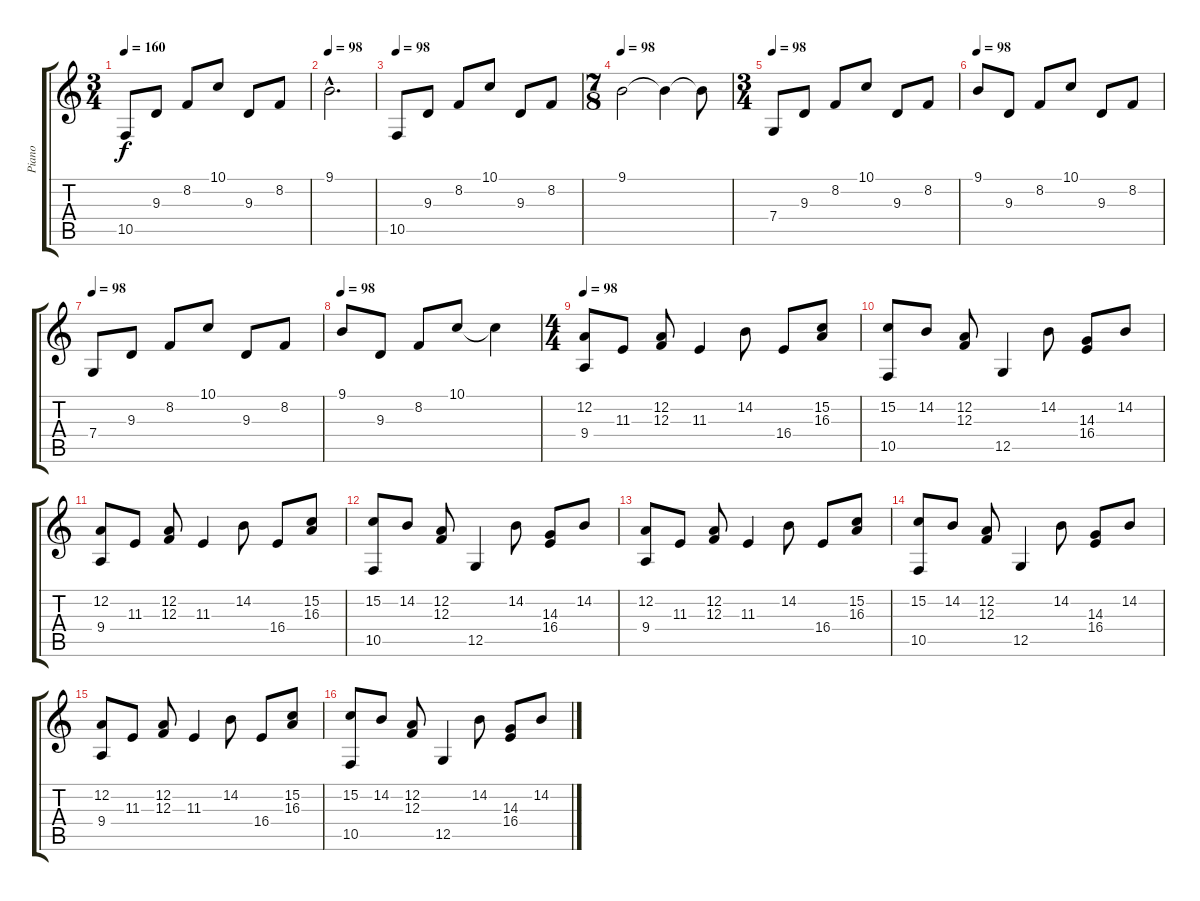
\track ("Piano" "Piano") {instrument acousticgrandpiano}
\staff {score tabs}
\tuning (D4 A3 F3 C3 G2 D2) {hide}
\ts (3 4)
\tempo 160
\tempo 98
\tempo 160
\clef g2
\ks c
10.5.8{dy f instrument acousticgrandpiano} 9.3.8 8.2.8 10.1.8 9.3.8 8.2.8 |
\tempo 98
9.1{hac}.2{d} |
\tempo 98
10.5.8 9.3.8 8.2.8 10.1.8 9.3.8 8.2.8 |
\ts (7 8)
\tempo 98
9.1.2 9.1{t}.4 9.1{t}.8 |
\ts (3 4)
\tempo 98
7.4.8 9.3.8 8.2.8 10.1.8 9.3.8 8.2.8 |
\tempo 98
9.1.8 9.3.8 8.2.8 10.1.8 9.3.8 8.2.8 |
\tempo 98
7.4.8 9.3.8 8.2.8 10.1.8 9.3.8 8.2.8 |
\tempo 98
9.1.8 9.3.8 8.2.8 10.1.8 10.1{t}.4 |
\ts (4 4)
\tempo 98
(12.2 9.4).8 11.3.8 (12.2 12.3).8 11.3.4 14.2.8 16.4.8 (15.2 16.3).8 |
(15.2 10.5).8 14.2.8 (12.2 12.3).8 12.5.4 14.2.8 (14.3 16.4).8 14.2.8 |
(12.2 9.4).8 11.3.8 (12.2 12.3).8 11.3.4 14.2.8 16.4.8 (15.2 16.3).8 |
(15.2 10.5).8 14.2.8 (12.2 12.3).8 12.5.4 14.2.8 (14.3 16.4).8 14.2.8 |
(12.2 9.4).8 11.3.8 (12.2 12.3).8 11.3.4 14.2.8 16.4.8 (15.2 16.3).8 |
(15.2 10.5).8 14.2.8 (12.2 12.3).8 12.5.4 14.2.8 (14.3 16.4).8 14.2.8 |
(12.2 9.4).8 11.3.8 (12.2 12.3).8 11.3.4 14.2.8 16.4.8 (15.2 16.3).8 |
(15.2 10.5).8 14.2.8 (12.2 12.3).8 12.5.4 14.2.8 (14.3 16.4).8 14.2.8
